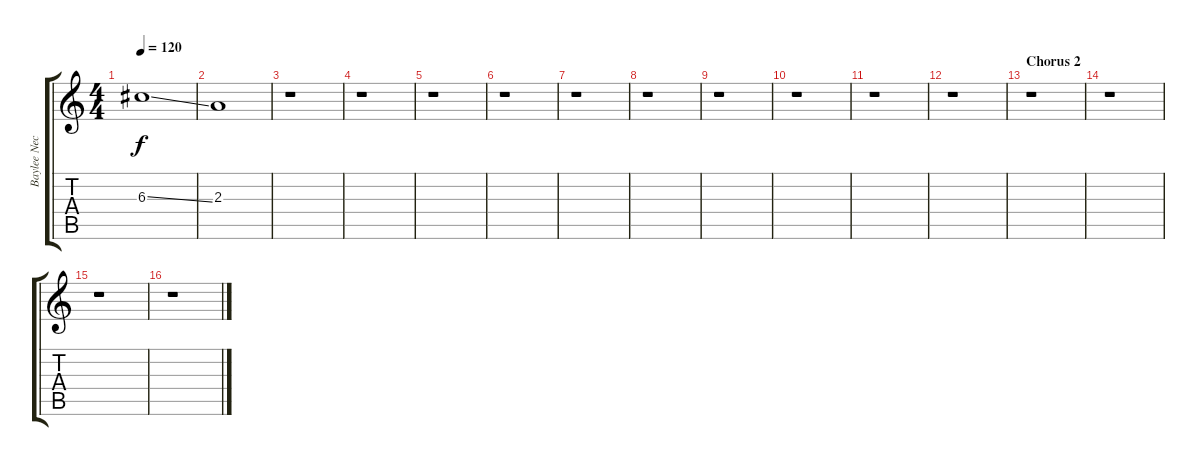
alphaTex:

\track ("Baylee Neck Distorted" "Baylee Nec") {instrument overdrivenguitar}
\staff {score tabs}
\tuning (E4 B3 G3 D3 A2 E2) {hide}
\ts (4 4)
\tempo 120
\clef g2
\ks c
6.3{ss}.1{dy f} |
2.3.1 |
r.1 |
r.1 |
r.1 |
r.1 |
r.1 |
r.1 |
r.1 |
r.1 |
r.1 |
r.1 |
\section ("" "Chorus 2")
r.1 |
r.1 |
r.1 |
r.1
